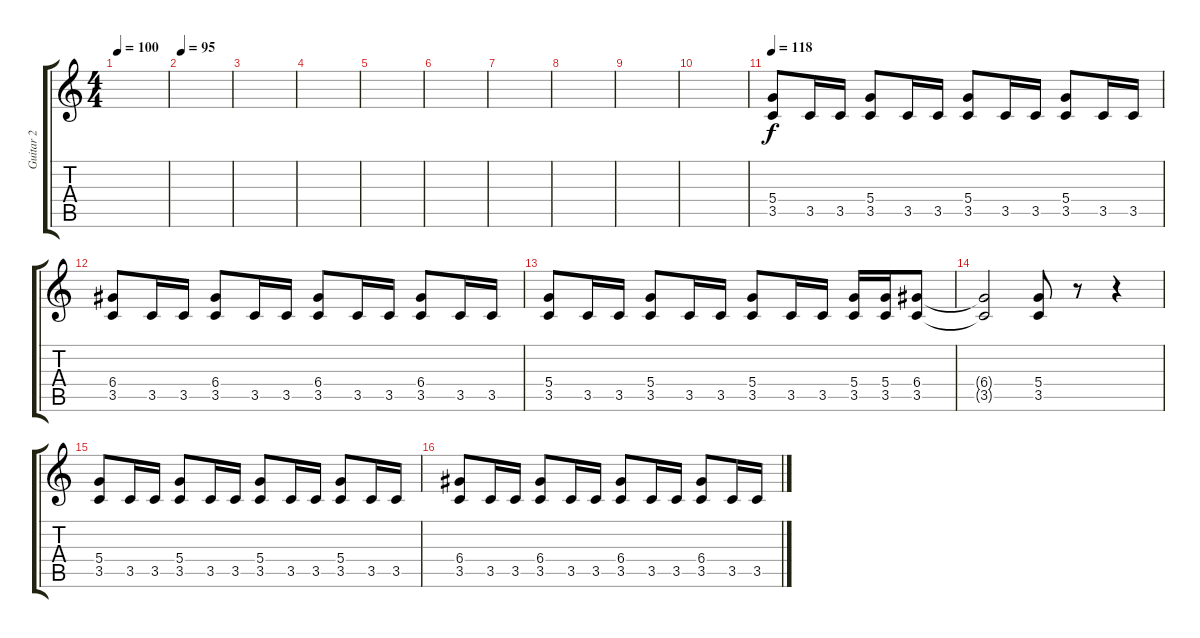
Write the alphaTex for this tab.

\track ("Guitar 2" "Guitar 2") {instrument distortionguitar}
\staff {score tabs}
\tuning (E4 B3 G3 D3 A2 E2) {hide}
\ts (4 4)
\tempo 100
\clef g2
\ks c
|
\tempo 95
|
|
|
|
|
|
|
|
|
\tempo 118
(5.4 3.5).8 3.5.16 3.5.16 (5.4 3.5).8 3.5.16 3.5.16 (5.4 3.5).8 3.5.16 3.5.16 (5.4 3.5).8 3.5.16 3.5.16 |
(6.4 3.5).8 3.5.16 3.5.16 (6.4 3.5).8 3.5.16 3.5.16 (6.4 3.5).8 3.5.16 3.5.16 (6.4 3.5).8 3.5.16 3.5.16 |
(5.4 3.5).8 3.5.16 3.5.16 (5.4 3.5).8 3.5.16 3.5.16 (5.4 3.5).8 3.5.16 3.5.16 (5.4 3.5).16 (5.4 3.5).16 (6.4 3.5).8 |
(6.4{t} 3.5{t}).2 (5.4 3.5).8 r.8 r.4 |
(5.4 3.5).8 3.5.16 3.5.16 (5.4 3.5).8 3.5.16 3.5.16 (5.4 3.5).8 3.5.16 3.5.16 (5.4 3.5).8 3.5.16 3.5.16 |
(6.4 3.5).8 3.5.16 3.5.16 (6.4 3.5).8 3.5.16 3.5.16 (6.4 3.5).8 3.5.16 3.5.16 (6.4 3.5).8 3.5.16 3.5.16
